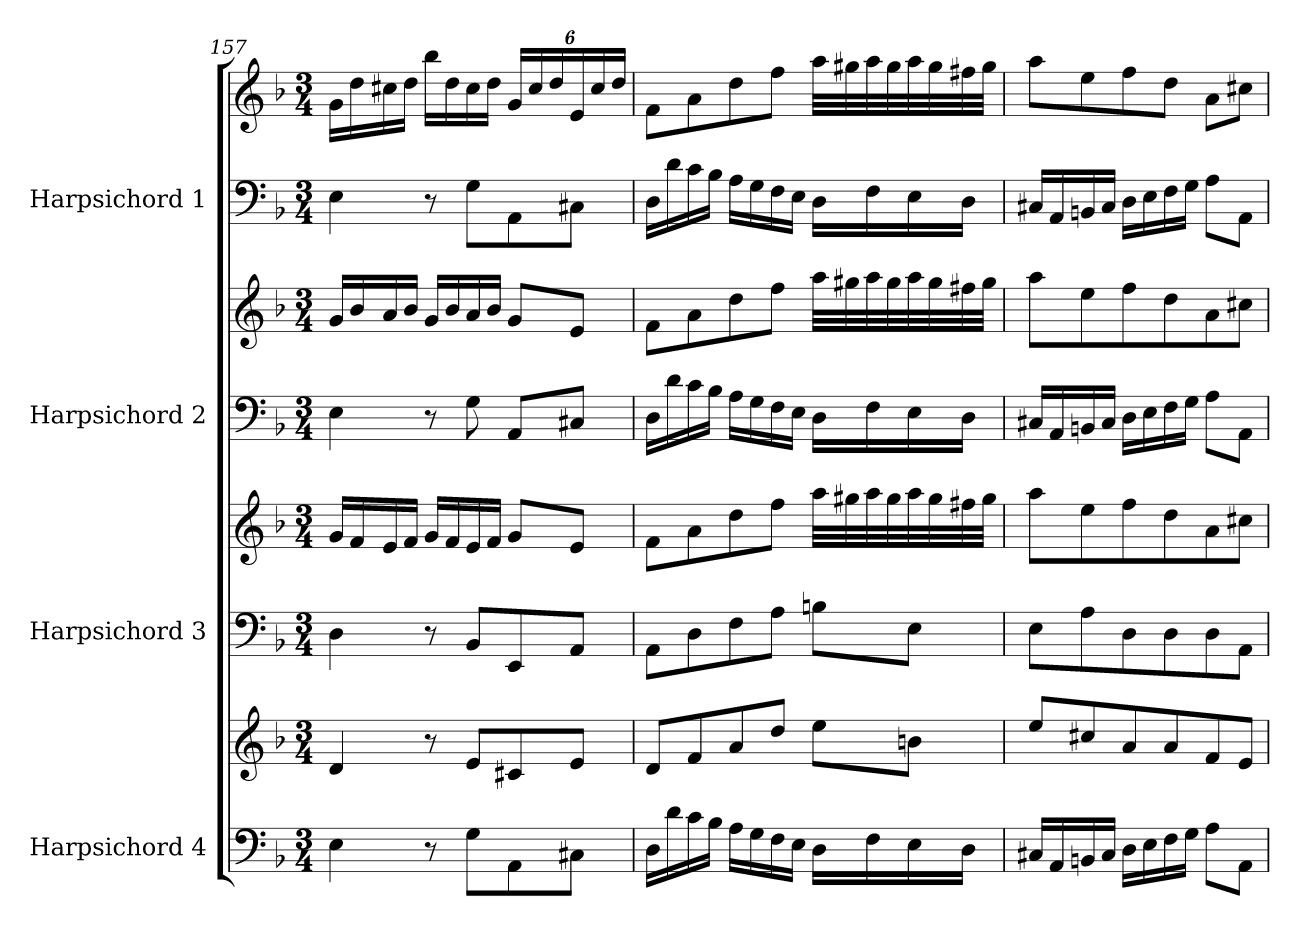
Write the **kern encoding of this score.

**kern	**kern	**kern	**kern	**kern	**kern	**kern	**kern
*part4	*part4	*part3	*part3	*part2	*part2	*part1	*part1
*staff8	*staff7	*staff6	*staff5	*staff4	*staff3	*staff2	*staff1
*I"Harpsichord 4	*	*I"Harpsichord 3	*	*I"Harpsichord 2	*	*I"Harpsichord 1	*
*I'Hp	*	*I'Hp	*	*I'Hp	*	*I'Hp	*
!!LO:PB:g=z
*clefF4	*clefG2	*clefF4	*clefG2	*clefF4	*clefG2	*clefF4	*clefG2
*k[b-]	*k[b-]	*k[b-]	*k[b-]	*k[b-]	*k[b-]	*k[b-]	*k[b-]
*M3/4	*M3/4	*M3/4	*M3/4	*M3/4	*M3/4	*M3/4	*M3/4
=157	=157	=157	=157	=157	=157	=157	=157
4E\	4d/	4D\	16g/LL	4E\	16g/LL	4E\	16g\LL
.	.	.	16f/	.	16b-/	.	16dd\
.	.	.	16e/	.	16a/	.	16cc#X\
.	.	.	16f/JJ	.	16b-/JJ	.	16dd\JJ
8r	8r	8r	16g/LL	8r	16g/LL	8r	16bb-\LL
.	.	.	16f/	.	16b-/	.	16dd\
8G\L	8e/L	8BB-/L	16e/	8G\	16a/	8G\L	16cc#\
.	.	.	16f/JJ	.	16b-/JJ	.	16dd\JJ
*	*	*	*	*	*	*	*Xbrackettup
8AA\	8c#X/	8EE/	8g/L	8AA/L	8g/L	8AA\	24g/LL
.	.	.	.	.	.	.	24cc#/
.	.	.	.	.	.	.	24dd/
8C#X\J	8e/J	8AA/J	8e/J	8C#X/J	8e/J	8C#X\J	24e/
.	.	.	.	.	.	.	24cc#/
.	.	.	.	.	.	.	24dd/JJ
=158	=158	=158	=158	=158	=158	=158	=158
16D\LL	8d/L	8AA\L	8f\L	16D\LL	8f\L	16D\LL	8f\L
16d\	.	.	.	16d\	.	16d\	.
16c\	8f/	8D\	8a\	16c\	8a\	16c\	8a\
16B-\JJ	.	.	.	16B-\JJ	.	16B-\JJ	.
16A\LL	8a/	8F\	8dd\	16A\LL	8dd\	16A\LL	8dd\
16G\	.	.	.	16G\	.	16G\	.
16F\	8dd/J	8A\J	8ff\J	16F\	8ff\J	16F\	8ff\J
16E\JJ	.	.	.	16E\JJ	.	16E\JJ	.
16D\LL	8ee\L	8Bn\L	32aa\LLL	16D\LL	32aa\LLL	16D\LL	32aa\LLL
.	.	.	32gg#X\	.	32gg#X\	.	32gg#X\
16F\	.	.	32aa\	16F\	32aa\	16F\	32aa\
.	.	.	32gg#\	.	32gg#\	.	32gg#\
16E\	8bn\J	8E\J	32aa\	16E\	32aa\	16E\	32aa\
.	.	.	32gg#\	.	32gg#\	.	32gg#\
16D\JJ	.	.	32ff#X\	16D\JJ	32ff#X\	16D\JJ	32ff#X\
.	.	.	32gg#\JJJ	.	32gg#\JJJ	.	32gg#\JJJ
=159	=159	=159	=159	=159	=159	=159	=159
16C#X/LL	8ee/L	8E\L	8aa\L	16C#X/LL	8aa\L	16C#X/LL	8aa\L
16AA/	.	.	.	16AA/	.	16AA/	.
16BBn/	8cc#X/	8A\	8ee\	16BBn/	8ee\	16BBn/	8ee\
16C#/JJ	.	.	.	16C#/JJ	.	16C#/JJ	.
16D\LL	8a/	8D\	8ff\	16D\LL	8ff\	16D\LL	8ff\
16E\	.	.	.	16E\	.	16E\	.
16F\	8a/	8D\	8dd\	16F\	8dd\	16F\	8dd\J
16G\JJ	.	.	.	16G\JJ	.	16G\JJ	.
8A\L	8f/	8D\	8a\	8A\L	8a\	8A\L	8a\L
8AA\J	8e/J	8AA\J	8cc#X\J	8AA\J	8cc#X\J	8AA\J	8cc#X\J
=	=	=	=	=	=	=	=
*-	*-	*-	*-	*-	*-	*-	*-
